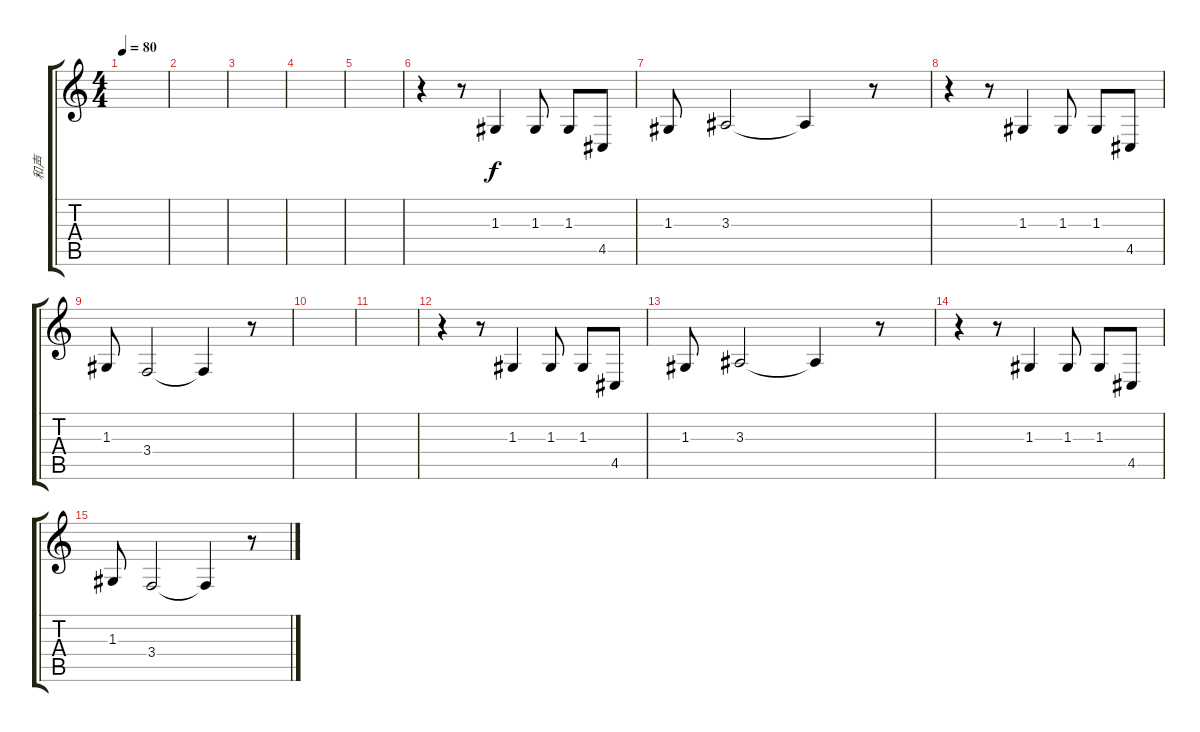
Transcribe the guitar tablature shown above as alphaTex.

\track ("和声" "和声") {instrument fx4atmosphere}
\staff {score tabs}
\tuning (E4 B3 G3 D3 A2 E2) {hide}
\ts (4 4)
\tempo 80
\clef g2
\ks c
|
|
|
|
|
r.4 r.8 1.3.4 1.3.8 1.3.8 4.5.8 |
1.3.8 3.3.2 3.3{t}.4 r.8 |
r.4 r.8 1.3.4 1.3.8 1.3.8 4.5.8 |
1.3.8 3.4.2 3.4{t}.4 r.8 |
|
|
r.4 r.8 1.3.4 1.3.8 1.3.8 4.5.8 |
1.3.8 3.3.2 3.3{t}.4 r.8 |
r.4 r.8 1.3.4 1.3.8 1.3.8 4.5.8 |
1.3.8 3.4.2 3.4{t}.4 r.8
